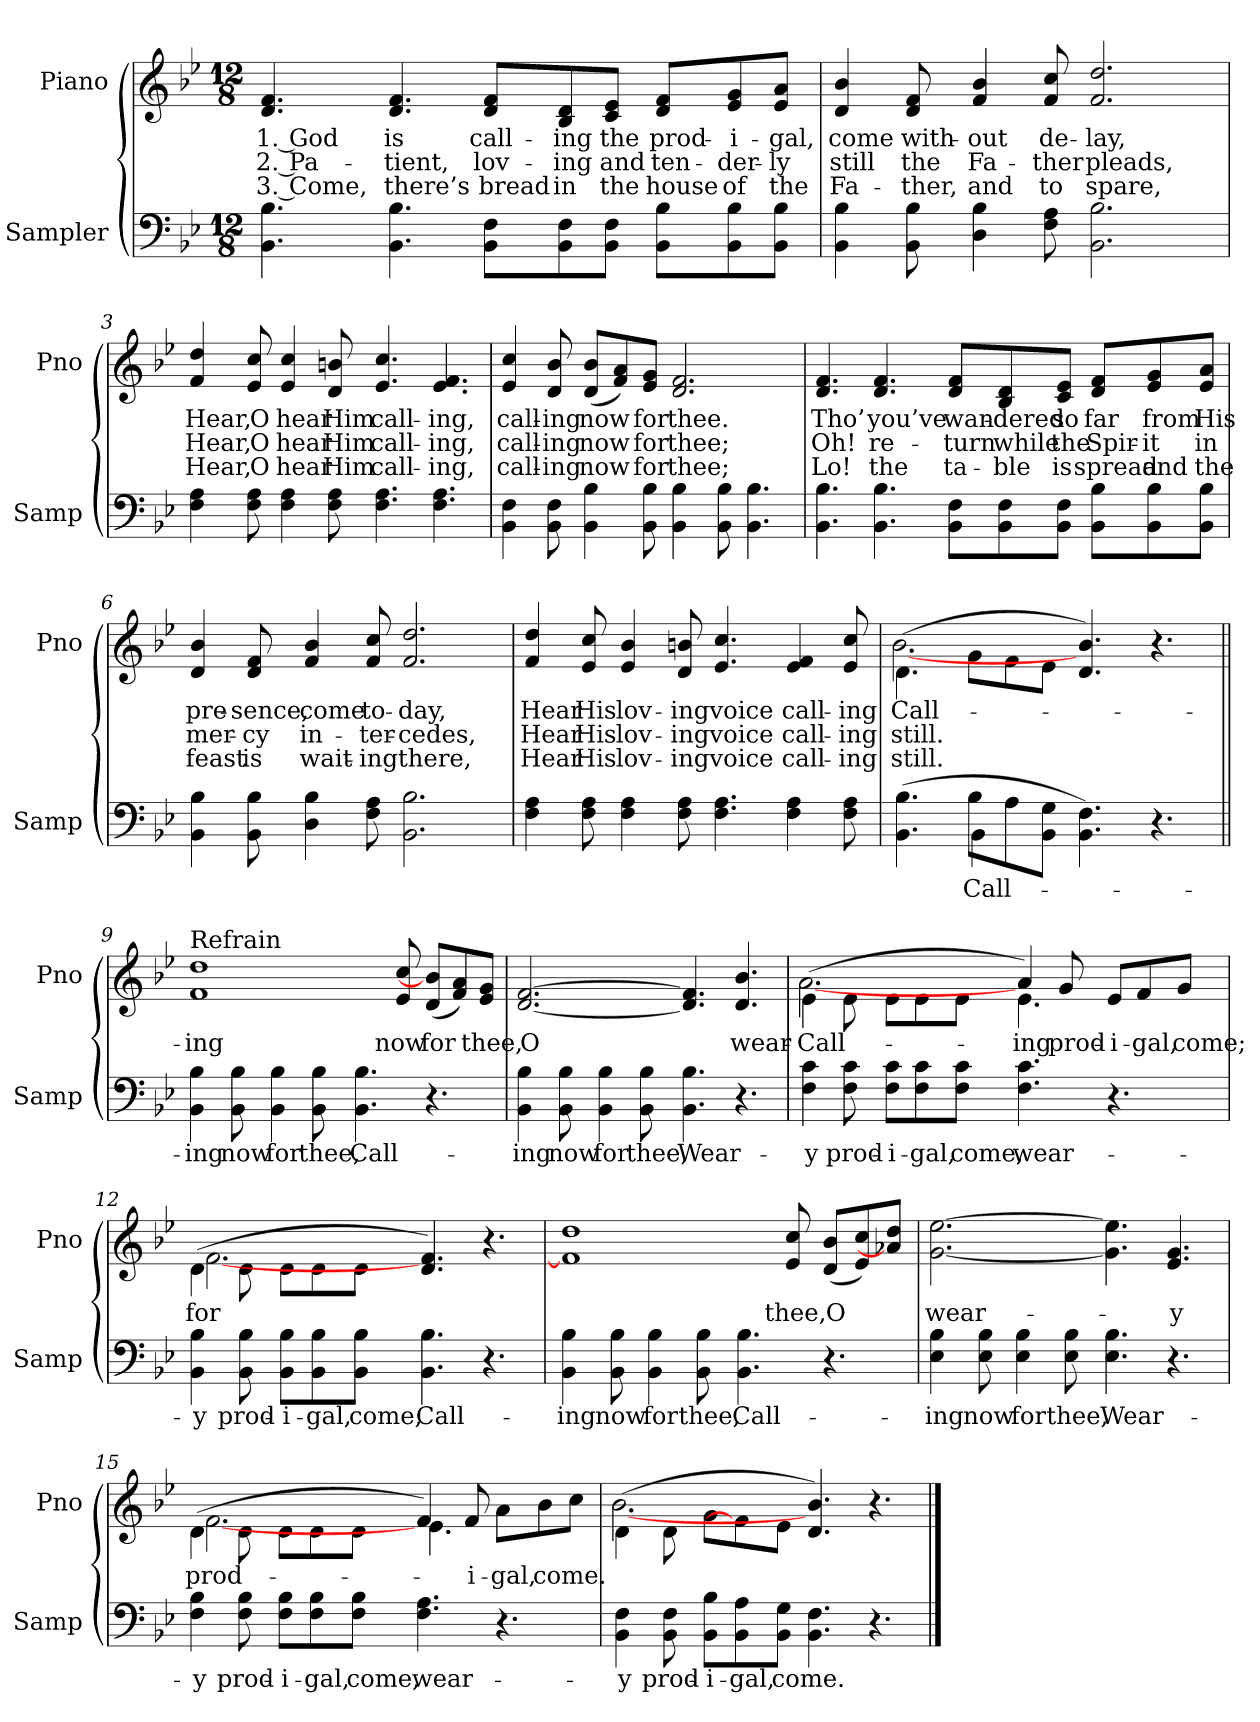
**kern	**text	**kern	**text	**text	**text
*part2	*part2	*part1	*part1	*part1	*part1
*staff2	*staff2	*staff1	*staff1	*staff1	*staff1
*I"Sampler	*	*I"Piano	*	*	*
*I'Samp	*	*I'Pno	*	*	*
*clefF4	*	*clefG2	*	*	*
*k[b-e-]	*	*k[b-e-]	*	*	*
*B-:	*	*B-:	*	*	*
*M12/8	*	*M12/8	*	*	*
=1	=1	=1	=1	=1	=1
4.BB- 4.B-	.	4.d 4.f	1. God	2. Pa-	3. Come,
4.BB- 4.B-	.	4.d 4.f	is	-tient,	there’s
8BB-\ 8F\L	.	8d/ 8f/L	call-	lov-	bread
8BB-\ 8F\	.	8B-/ 8d/	-ing	-ing	in
8BB-\ 8F\J	.	8c/ 8e-/J	the	and	the
8BB-\ 8B-\L	.	8d/ 8f/L	prod-	ten-	house
8BB-\ 8B-\	.	8e-/ 8g/	-i-	-der-	of
8BB-\ 8B-\J	.	8e-/ 8a/J	-gal,	-ly	the
=2	=2	=2	=2	=2	=2
4BB- 4B-	.	4d 4b-	come	still	Fa-
8BB- 8B-	.	8d 8f	with-	the	-ther,
4D 4B-	.	4f 4b-	-out	Fa-	and
8F 8A	.	8f 8cc	de-	-ther	to
2.BB- 2.B-	.	2.f 2.dd	-lay,	pleads,	spare,
=3	=3	=3	=3	=3	=3
4F 4A	.	4f 4dd	Hear,	Hear,	Hear,
8F 8A	.	8e- 8cc	O	O	O
4F 4A	.	4e- 4cc	hear	hear	hear
8F 8A	.	8d 8bn	Him	Him	Him
4.F 4.A	.	4.e- 4.cc	call-	call-	call-
4.F 4.A	.	4.e- 4.f	-ing,	-ing,	-ing,
=4	=4	=4	=4	=4	=4
4BB- 4F	.	4e- 4cc	call-	call-	call-
8BB- 8F	.	8d 8b-	-ing	-ing	-ing
4BB- 4B-	.	(8d/ 8b-/L	now	now	now
.	.	8f/ 8a/)	.	.	.
8BB- 8B-	.	8e-/ 8g/J	for	for	for
4BB- 4B-	.	2.d 2.f	thee.	thee;	thee;
8BB- 8B-	.	.	.	.	.
4.BB- 4.B-	.	.	.	.	.
=5	=5	=5	=5	=5	=5
4.BB- 4.B-	.	4.d 4.f	Tho’	Oh!	Lo!
4.BB- 4.B-	.	4.d 4.f	you’ve	re-	the
8BB-\ 8F\L	.	8d/ 8f/L	wan-	-turn	ta-
8BB-\ 8F\	.	8B-/ 8d/	-dered	while	-ble
8BB-\ 8F\J	.	8c/ 8e-/J	so	the	is
8BB-\ 8B-\L	.	8d/ 8f/L	far	Spir-	spread
8BB-\ 8B-\	.	8e-/ 8g/	from	-it	and
8BB-\ 8B-\J	.	8e-/ 8a/J	His	in	the
=6	=6	=6	=6	=6	=6
4BB- 4B-	.	4d 4b-	pre-	mer-	feast
8BB- 8B-	.	8d 8f	-sence,	-cy	is
4D 4B-	.	4f 4b-	come	in-	wait-
8F 8A	.	8f 8cc	to-	-ter-	-ing
2.BB- 2.B-	.	2.f 2.dd	-day,	-cedes,	there,
=7	=7	=7	=7	=7	=7
4F 4A	.	4f 4dd	Hear	Hear	Hear
8F 8A	.	8e- 8cc	His	His	His
4F 4A	.	4e- 4b-	lov-	lov-	lov-
8F 8A	.	8d 8bn	-ing	-ing	-ing
4.F 4.A	.	4.e- 4.cc	voice	voice	voice
4F 4A	.	4e- 4f	call-	call-	call-
8F 8A	.	8e- 8cc	-ing	-ing	-ing
=8	=8	=8	=8	=8	=8
*^	*	*^	*	*	*
(4.BB- 4.B-	4.ryy	.	(4.d\	[2.b-	Call-	still.	still.
8B-\L	4BB-	Call-	8g\L	.	.	.	.
8A\	.	.	8f\	.	.	.	.
8BB-\ 8G\J	2..ryy	.	8e-\J	.	.	.	.
4.BB- 4.F)	.	.	4.d 4.b-)	2.ryy	.	.	.
4.r	.	.	4.r	.	.	.	.
*v	*v	*	*	*	*	*	*
*	*	*v	*v	*	*	*
=9||	=9||	=9||	=9||	=9||	=9||
!	!	!LO:TX:t=Refrain	!	!	!
4BB- 4B-	-ing	1f 1dd	-ing	.	.
8BB- 8B-	now	.	.	.	.
4BB- 4B-	for	.	.	.	.
8BB- 8B-	thee,	.	.	.	.
4.BB- 4.B-	Call-	.	.	.	.
.	.	8e- 8cc	now	.	.
4.r	.	(8d/ 8b-]/L	for	.	.
.	.	8f/ 8a/)	.	.	.
.	.	8e-/ 8g/J	thee,	.	.
=10	=10	=10	=10	=10	=10
4BB- 4B-	-ing	[2.d [2.f	O	.	.
8BB- 8B-	now	.	.	.	.
4BB- 4B-	for	.	.	.	.
8BB- 8B-	thee,	.	.	.	.
4.BB- 4.B-	Wear-	4.d] 4.f]	.	.	.
4.r	.	4.d 4.b-	wear-	.	.
=11	=11	=11	=11	=11	=11
*	*	*^	*	*	*
4F 4c	-y	(4e-\	[2.a	Call-	.	.
8F 8c	prod-	8e-\	.	.	.	.
8F\ 8c\L	-i-	8e-\L	.	.	.	.
8F\ 8c\	-gal,	8e-\	.	.	.	.
8F\ 8c\J	come,	8e-\J	.	.	.	.
4.F 4.c	wear-	4a/)	4.e-	-ing	.	.
.	.	8g	.	prod-	.	.
4.r	.	8e-/L	4.ryy	-i-	.	.
.	.	8f/	.	-gal,	.	.
.	.	8g/J	.	come;	.	.
=12	=12	=12	=12	=12	=12	=12
4BB- 4B-	-y	(4d\	[2.f	for	.	.
8BB- 8B-	prod-	8d\	.	.	.	.
8BB-\ 8B-\L	-i-	8d\L	.	.	.	.
8BB-\ 8B-\	-gal,	8d\	.	.	.	.
8BB-\ 8B-\J	come;	8d\J	.	.	.	.
4.BB- 4.B-	Call-	4.d 4.f)	2.ryy	.	.	.
4.r	.	4.r	.	.	.	.
*	*	*v	*v	*	*	*
=13	=13	=13	=13	=13	=13
4BB- 4B-	-ing	1f] 1dd	.	.	.
8BB- 8B-	now	.	.	.	.
4BB- 4B-	for	.	.	.	.
8BB- 8B-	thee,	.	.	.	.
4.BB- 4.B-	Call-	.	.	.	.
.	.	8e- 8cc	thee,	.	.
4.r	.	(8d/ 8b-/L	O	.	.
.	.	8e-/ 8cc/)	.	.	.
.	.	8a-X]/ 8dd/J	.	.	.
=14	=14	=14	=14	=14	=14
4E- 4B-	-ing	[2.g [2.ee-	wear-	.	.
8E- 8B-	now	.	.	.	.
4E- 4B-	for	.	.	.	.
8E- 8B-	thee,	.	.	.	.
4.E- 4.B-	Wear-	4.g] 4.ee-]	.	.	.
4.r	.	4.e- 4.g	-y	.	.
=15	=15	=15	=15	=15	=15
*	*	*^	*	*	*
4F 4B-	-y	(4d\	[2.f	prod-	.	.
8F 8B-	prod-	8d\	.	.	.	.
8F\ 8B-\L	-i-	8d\L	.	.	.	.
8F\ 8B-\	-gal,	8d\	.	.	.	.
8F\ 8B-\J	come,	8d\J	.	.	.	.
4.F 4.A	wear-	4f/)	4.e-	.	.	.
.	.	8f/	.	-i-	.	.
4.r	.	8a\L	4.ryy	-gal,	.	.
.	.	8b-\	.	come.	.	.
.	.	8cc\J	.	.	.	.
=16	=16	=16	=16	=16	=16	=16
4BB- 4F	-y	(4d\	[2.b-	.	.	.
8BB- 8F	prod-	8d\	.	.	.	.
8BB-\ 8B-\L	-i-	8g\L	.	.	.	.
8BB-\ 8A\	-gal,	8f\]	.	.	.	.
8BB-\ 8G\J	come.	8e-\J	.	.	.	.
4.BB- 4.F	.	4.d 4.b-)	2.ryy	.	.	.
4.r	.	4.r	.	.	.	.
*	*	*v	*v	*	*	*
==	==	==	==	==	==
*-	*-	*-	*-	*-	*-
